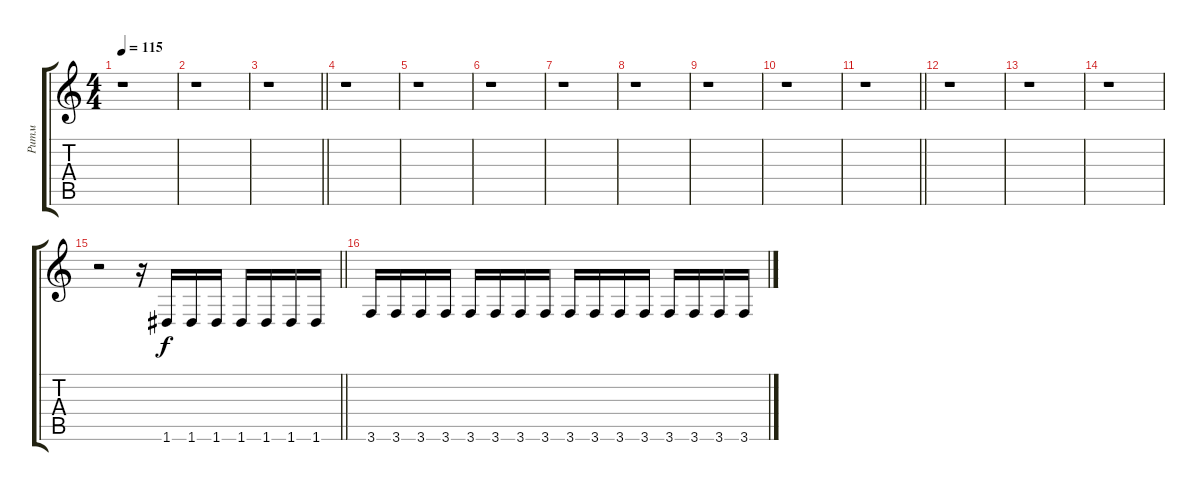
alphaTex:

\track ("Ритм" "Ритм") {instrument distortionguitar}
\staff {score tabs}
\tuning (D4 A3 F3 C3 G2 D2) {hide}
\ts (4 4)
\tempo 115
\clef g2
\ks c
r.1{dy f} |
r.1 |
\barLineRight lightlight
r.1 |
\section ("" "")
r.1 |
r.1 |
r.1 |
r.1 |
r.1 |
r.1 |
r.1 |
\barLineRight lightlight
r.1 |
\section ("" "")
r.1 |
r.1 |
r.1 |
\barLineRight lightlight
r.2 r.16 1.6.16 1.6.16 1.6.16 1.6.16 1.6.16 1.6.16 1.6.16 |
\section ("" "")
3.6.16 3.6.16 3.6.16 3.6.16 3.6.16 3.6.16 3.6.16 3.6.16 3.6.16 3.6.16 3.6.16 3.6.16 3.6.16 3.6.16 3.6.16 3.6.16
